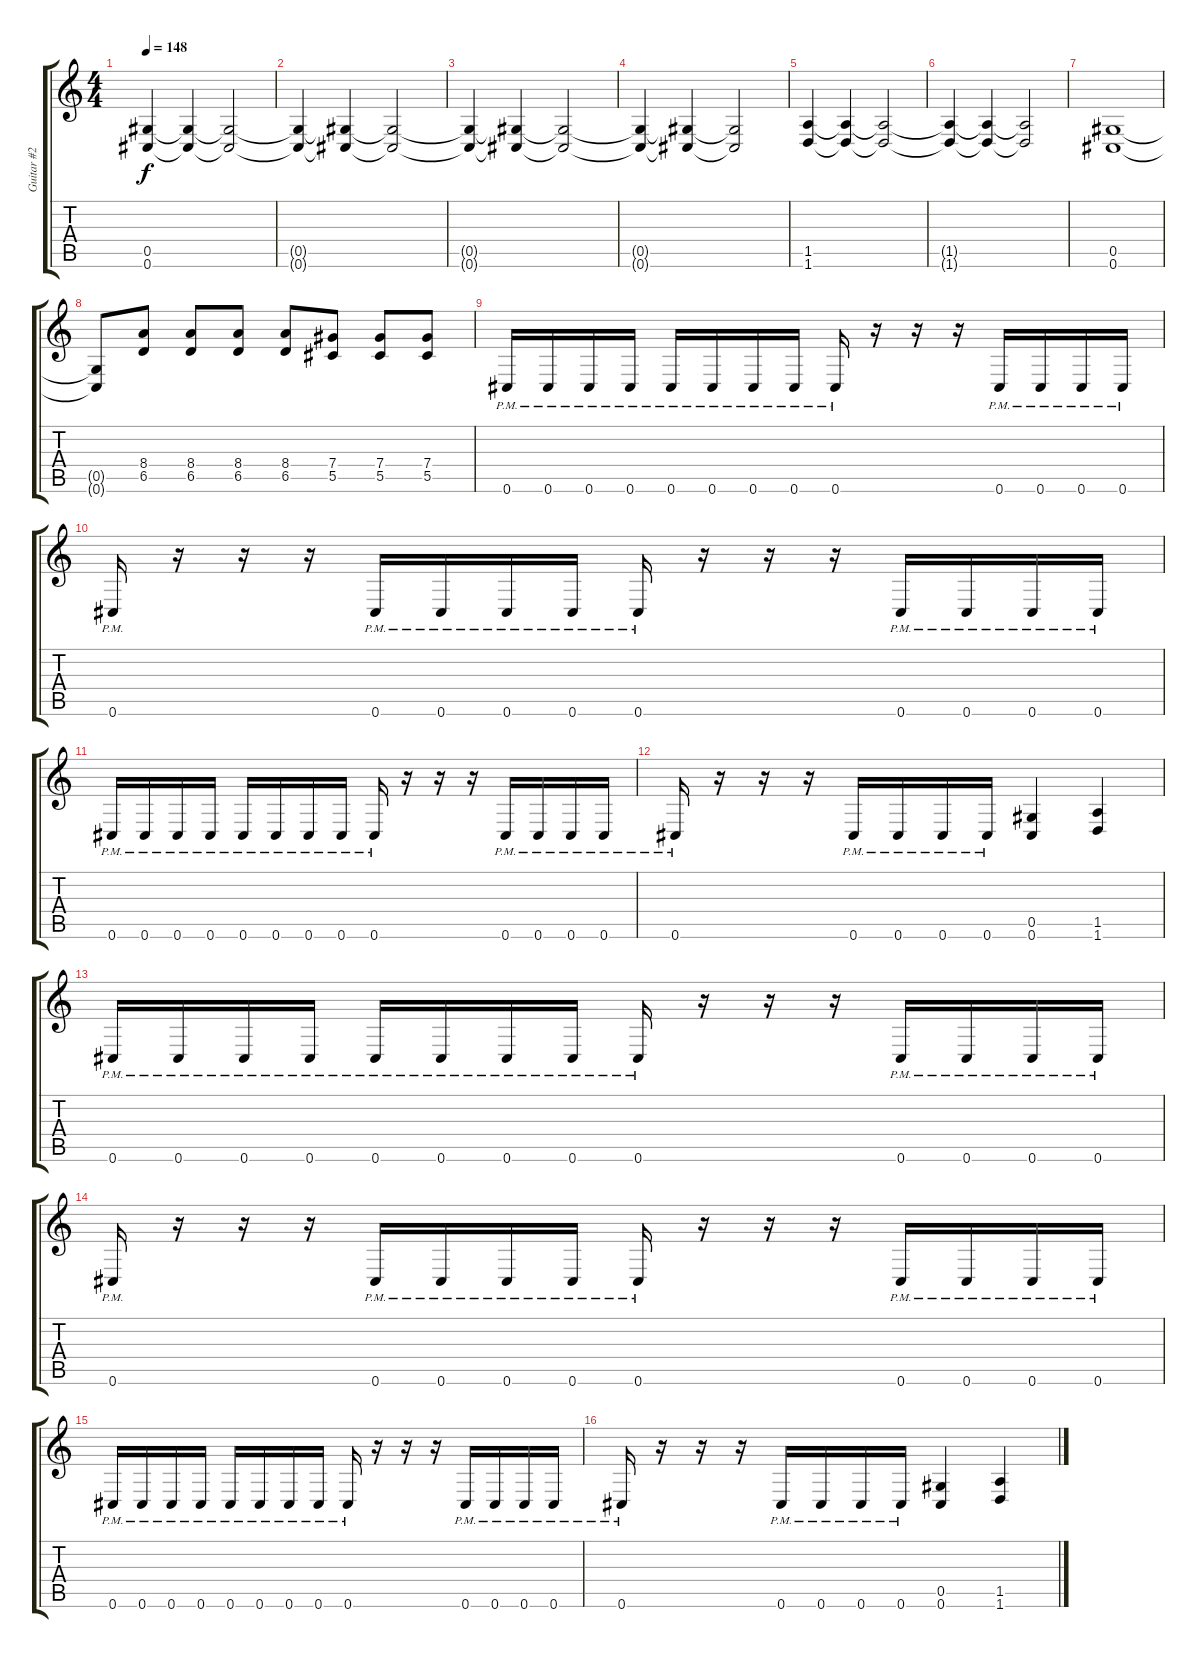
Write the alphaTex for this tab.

\track ("Guitar #2" "Guitar #2") {instrument distortionguitar}
\staff {score tabs}
\tuning (Eb4 Bb3 Gb3 Db3 Ab2 Db2) {hide}
\ts (4 4)
\tempo 148
\clef g2
\ks c
(0.5{t} 0.6{t}).4{dy f} (0.5{t} 0.6{t}).4 (0.5{t} 0.6{t}).2 |
(0.5{t} 0.6{t}).4 (0.5{t} 0.6{t}).4 (0.5{t} 0.6{t}).2 |
(0.5{t} 0.6{t}).4 (0.5{t} 0.6{t}).4 (0.5{t} 0.6{t}).2 |
(0.5{t} 0.6{t}).4 (0.5{t} 0.6{t}).4 (0.5{t} 0.6{t}).2 |
(1.5 1.6).4 (1.5{t} 1.6{t}).4 (1.5{t} 1.6{t}).2 |
(1.5{t} 1.6{t}).4 (1.5{t} 1.6{t}).4 (1.5{t} 1.6{t}).2 |
(0.5 0.6).1 |
(0.5{t} 0.6{t}).8 (8.4 6.5).8 (8.4 6.5).8 (8.4 6.5).8 (8.4 6.5).8 (7.4 5.5).8 (7.4 5.5).8 (7.4 5.5).8 |
0.6{pm}.16 0.6{pm}.16 0.6{pm}.16 0.6{pm}.16 0.6{pm}.16 0.6{pm}.16 0.6{pm}.16 0.6{pm}.16 0.6{pm}.16 r.16 r.16 r.16 0.6{pm}.16 0.6{pm}.16 0.6{pm}.16 0.6{pm}.16 |
0.6{pm}.16 r.16 r.16 r.16 0.6{pm}.16 0.6{pm}.16 0.6{pm}.16 0.6{pm}.16 0.6{pm}.16 r.16 r.16 r.16 0.6{pm}.16 0.6{pm}.16 0.6{pm}.16 0.6{pm}.16 |
0.6{pm}.16 0.6{pm}.16 0.6{pm}.16 0.6{pm}.16 0.6{pm}.16 0.6{pm}.16 0.6{pm}.16 0.6{pm}.16 0.6{pm}.16 r.16 r.16 r.16 0.6{pm}.16 0.6{pm}.16 0.6{pm}.16 0.6{pm}.16 |
0.6{pm}.16 r.16 r.16 r.16 0.6{pm}.16 0.6{pm}.16 0.6{pm}.16 0.6{pm}.16 (0.5 0.6).4 (1.5 1.6).4 |
0.6{pm}.16 0.6{pm}.16 0.6{pm}.16 0.6{pm}.16 0.6{pm}.16 0.6{pm}.16 0.6{pm}.16 0.6{pm}.16 0.6{pm}.16 r.16 r.16 r.16 0.6{pm}.16 0.6{pm}.16 0.6{pm}.16 0.6{pm}.16 |
0.6{pm}.16 r.16 r.16 r.16 0.6{pm}.16 0.6{pm}.16 0.6{pm}.16 0.6{pm}.16 0.6{pm}.16 r.16 r.16 r.16 0.6{pm}.16 0.6{pm}.16 0.6{pm}.16 0.6{pm}.16 |
0.6{pm}.16 0.6{pm}.16 0.6{pm}.16 0.6{pm}.16 0.6{pm}.16 0.6{pm}.16 0.6{pm}.16 0.6{pm}.16 0.6{pm}.16 r.16 r.16 r.16 0.6{pm}.16 0.6{pm}.16 0.6{pm}.16 0.6{pm}.16 |
0.6{pm}.16 r.16 r.16 r.16 0.6{pm}.16 0.6{pm}.16 0.6{pm}.16 0.6{pm}.16 (0.5 0.6).4 (1.5 1.6).4
